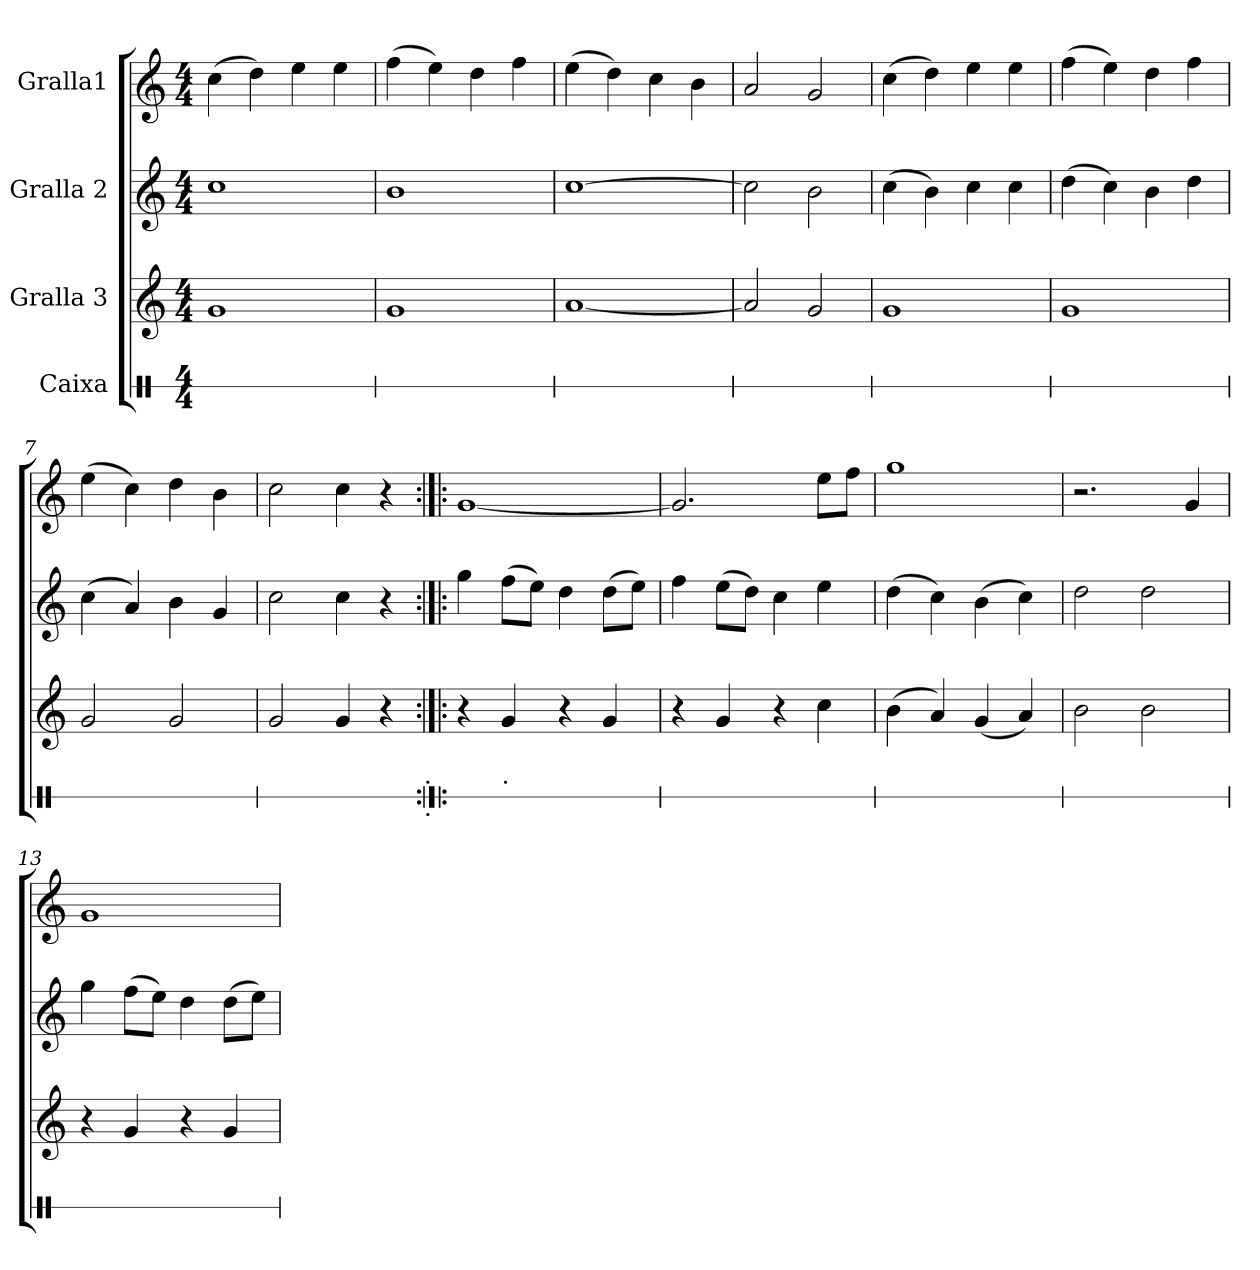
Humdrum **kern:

**kern	**kern	**kern	**kern
*part4	*part3	*part2	*part1
*staff4	*staff3	*staff2	*staff1
*I"Caixa	*I"Gralla 3	*I"Gralla 2	*I"Gralla1
*stria1	*	*	*
*clefX	*clefG2	*clefG2	*clefG2
*k[]	*k[]	*k[]	*k[]
*M4/4	*M4/4	*M4/4	*M4/4
*MM160	*MM160	*MM160	*MM160
=1	=1	=1	=1
1ryy	1g	1cc	(>4cc\
.	.	.	4dd\)
.	.	.	4ee\
.	.	.	4ee\
=2	=2	=2	=2
1ryy	1g	1b	(>4ff\
.	.	.	4ee\)
.	.	.	4dd\
.	.	.	4ff\
=3	=3	=3	=3
1ryy	[1a	[1cc	(>4ee\
.	.	.	4dd\)
.	.	.	4cc\
.	.	.	4b\
=4	=4	=4	=4
1ryy	2a/]	2cc\]	2a/
.	2g/	2b\	2g/
!!LO:LB:g=z
=5	=5	=5	=5
1ryy	1g	(>4cc\	(>4cc\
.	.	4b\)	4dd\)
.	.	4cc\	4ee\
.	.	4cc\	4ee\
=6	=6	=6	=6
1ryy	1g	(>4dd\	(>4ff\
.	.	4cc\)	4ee\)
.	.	4b\	4dd\
.	.	4dd\	4ff\
=7	=7	=7	=7
1ryy	2g/	(>4cc\	(>4ee\
.	.	4a/)	4cc\)
.	2g/	4b\	4dd\
.	.	4g/	4b\
=8	=8	=8	=8
1ryy	2g/	2cc\	2cc\
.	4g/	4cc\	4cc\
.	4r	4r	4r
!LO:TX:b:t=.	!	!	!
!LO:TX:a:t=.	!	!	!
!!LO:LB:g=z
=9:|!|:	=9:|!|:	=9:|!|:	=9:|!|:
*^	*	*	*
1ryy	4ryy	4r	4gg\	[1g
!	!LO:TX:a:t=.	!	!	!
.	2.ryy	4g/	(>8ff\L	.
.	.	.	8ee\J)	.
.	.	4r	4dd\	.
.	.	4g/	(>8dd\L	.
.	.	.	8ee\J)	.
*v	*v	*	*	*
=10	=10	=10	=10
1ryy	4r	4ff\	2.g/]
.	4g/	(>8ee\L	.
.	.	8dd\J)	.
.	4r	4cc\	.
.	4cc\	4ee\	8ee\L
.	.	.	8ff\J
=11	=11	=11	=11
1ryy	(>4b\	(>4dd\	1gg
.	4a/)	4cc\)	.
.	(<4g/	(>4b\	.
.	4a/)	4cc\)	.
=12	=12	=12	=12
1ryy	2b\	2dd\	2.r
.	2b\	2dd\	.
.	.	.	4g/
!!LO:PB:g=z
=13	=13	=13	=13
1ryy	4r	4gg\	1g
.	4g/	(>8ff\L	.
.	.	8ee\J)	.
.	4r	4dd\	.
.	4g/	(>8dd\L	.
.	.	8ee\J)	.
=	=	=	=
*-	*-	*-	*-
